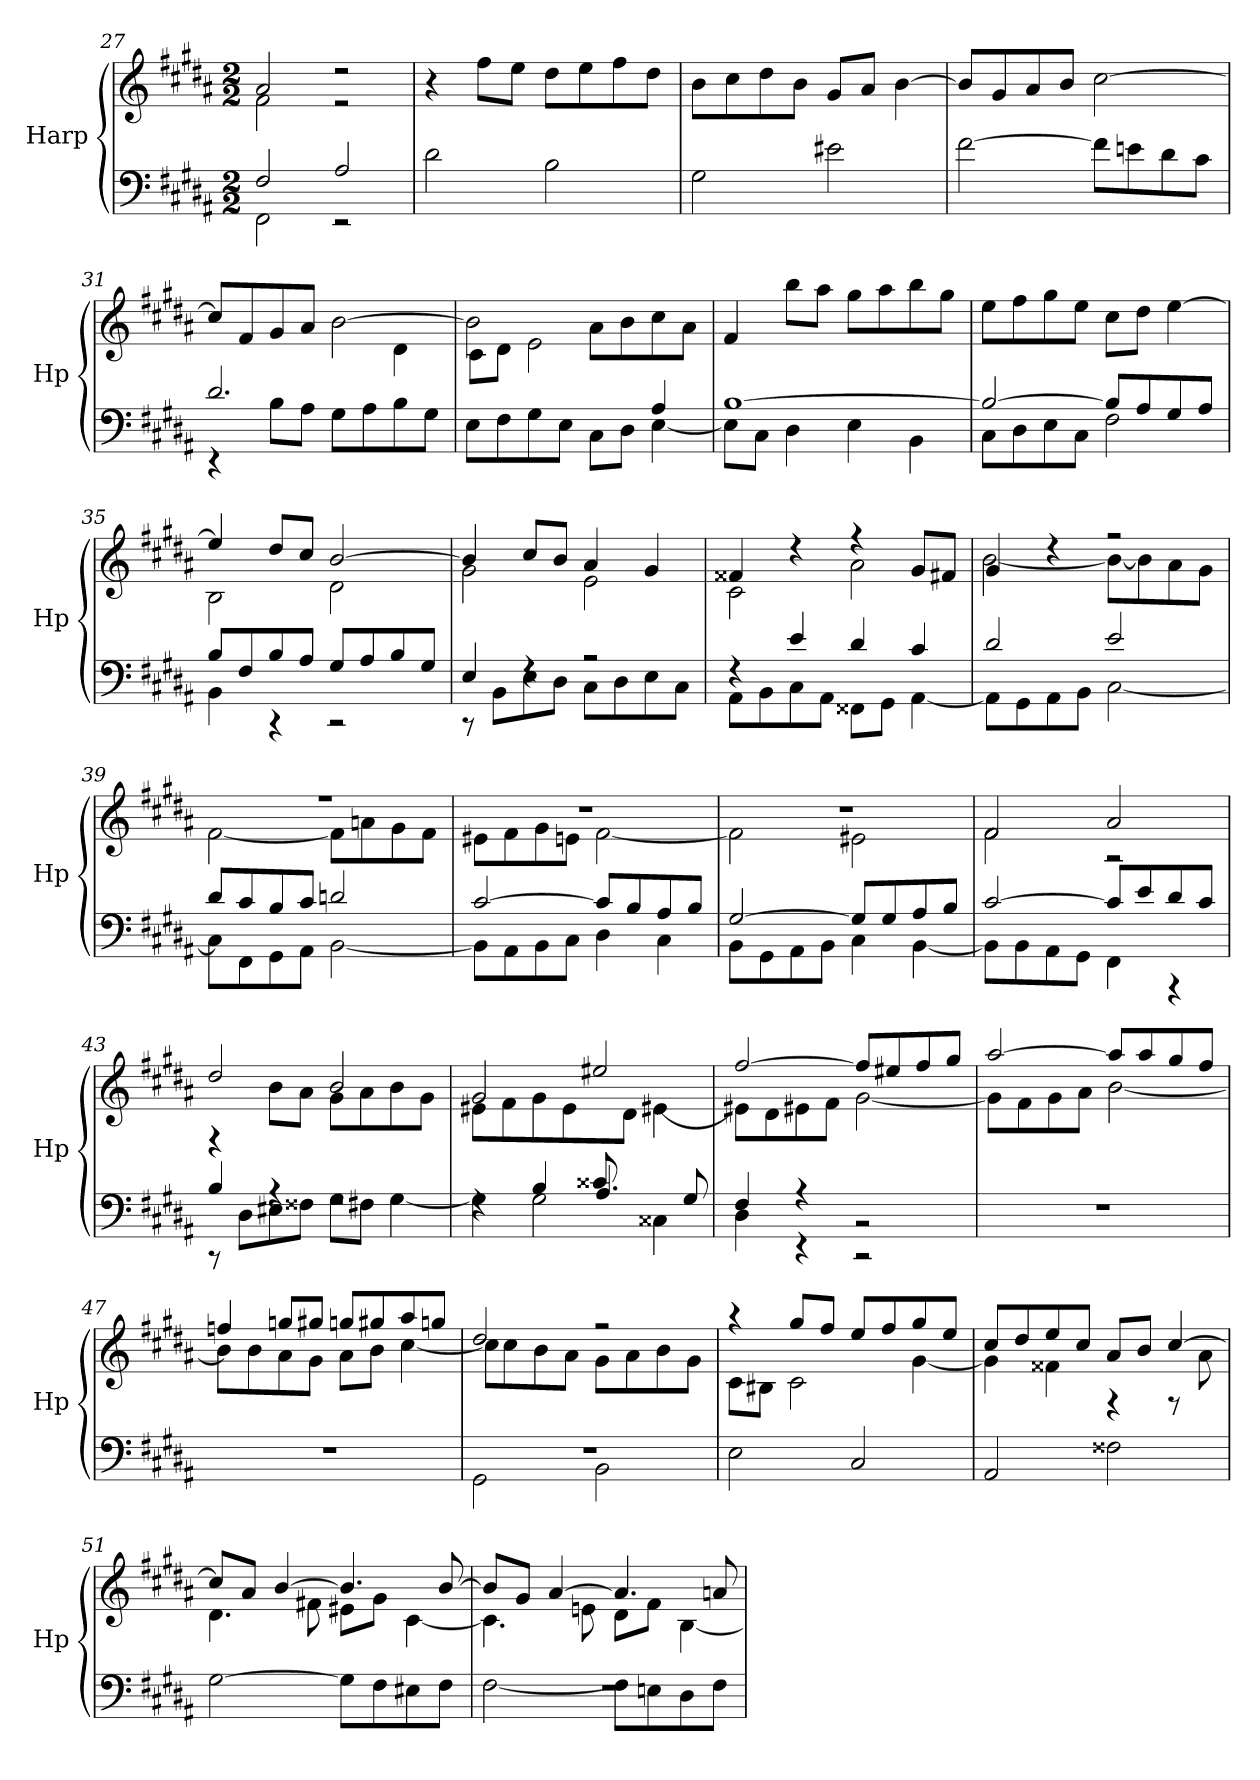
**kern	**kern
*part1	*part1
*staff2	*staff1
*I"Harp	*
*I'Hp	*
*clefF4	*clefG2
*k[f#c#g#d#a#]	*k[f#c#g#d#a#]
*M2/2	*M2/2
=27	=27
*^	*^
2F#/	2FF#\	2a#/	2f#\
2A#/	2r	2r	2r
*v	*v	*	*
*	*v	*v
=28	=28
2d#\	4r
.	8ff#\L
.	8ee\J
2B\	8dd#\L
.	8ee\
.	8ff#\
.	8dd#\J
!!LO:LB:g=z
=29	=29
2G#\	8b\L
.	8cc#\
.	8dd#\
.	8b\J
2e#X\	8g#/L
.	8a#/J
.	[4b\
=30	=30
[2f#\	8b/L]
.	8g#/
.	8a#/
.	8b/J
8f#\L]	[2cc#\
8en\	.
8d#\	.
8c#\J	.
=31	=31
*^	*^
2.d#/	4rEE	8cc#/L]	2.ryy
.	.	8f#/	.
.	8B\L	8g#/	.
.	8A#\J	8a#/J	.
.	8G#\L	[2b\	.
.	8A#\	.	.
4ryy	8B\	.	4d#\
.	8G#\J	.	.
=32	=32	=32	=32
2.ryy	8E\L	2b\]	8c#\L
.	8F#\	.	8d#\J
.	8G#\	.	2e\
.	8E\J	.	.
.	8C#\L	8a#\L	.
.	8D#\J	8b\	.
4A#/	[4E\	8cc#\	4ryy
.	.	8a#\J	.
*	*	*v	*v
!!LO:LB:g=z
=33	=33	=33
[1B	8E\L]	4f#/
.	8C#\J	.
.	4D#\	8bb\L
.	.	8aa#\J
.	4E\	8gg#\L
.	.	8aa#\
.	4BB\	8bb\
.	.	8gg#\J
=34	=34	=34
2B/_	8C#\L	8ee\L
.	8D#\	8ff#\
.	8E\	8gg#\
.	8C#\J	8ee\J
8B/L]	2F#\	8cc#\L
8A#/	.	8dd#\J
8G#/	.	[4ee\
8A#/J	.	.
=35	=35	=35
*	*	*^
8B/L	4BB\	4ee/]	2B\
8F#/	.	.	.
8B/	4rCC	8dd#/L	.
8A#/J	.	8cc#/J	.
8G#/L	2rCC	[2b/	2d#\
8A#/	.	.	.
8B/	.	.	.
8G#/J	.	.	.
=36	=36	=36	=36
4E/	8rCC	4b/]	2g#\
.	8BB\L	.	.
4rF	8E\	8cc#/L	.
.	8D#\J	8b/J	.
2r	8C#\L	4a#/	2e\
.	8D#\	.	.
.	8E\	4g#/	.
.	8C#\J	.	.
!!LO:LB:g=z	!!
=37	=37	=37	=37
4rF	8AA#\L	4f##X/	2c#\
.	8BB\	.	.
4e/	8C#\	4r	.
.	8AA#\J	.	.
4d#/	8FF##X\L	4r	2a#\
.	8GG#\J	.	.
4c#/	[4AA#\	8g#/L	.
.	.	8f#X/J	.
=38	=38	=38	=38
2d#/	8AA#\L]	4g#/	[2b\
.	8GG#\	.	.
.	8AA#\	4rdd	.
.	8BB\J	.	.
2e/	[2C#\	2r	8b\L_
.	.	.	8b\]
.	.	.	8a#\
.	.	.	8g#\J
=39	=39	=39	=39
8d#/L	8C#\L]	1r	[2f#\
8c#/	8FF#\	.	.
8B/	8GG#\	.	.
8c#/J	8AA#\J	.	.
2dn/	[2BB\	.	8f#\L]
.	.	.	8an\
.	.	.	8g#\
.	.	.	8f#\J
=40	=40	=40	=40
[2c#/	8BB\L]	1r	8e#X\L
.	8AA#\	.	8f#\
.	8BB\	.	8g#\
.	8C#\J	.	8en\J
8c#/L]	4D#\	.	[2f#\
8B/	.	.	.
8A#/	4C#\	.	.
8B/J	.	.	.
!!LO:LB:g=z	!!
=41	=41	=41	=41
[2G#/	8BB\L	1r	2f#\]
.	8GG#\	.	.
.	8AA#\	.	.
.	8BB\J	.	.
8G#/L]	4C#\	.	2e#X\
8G#/	.	.	.
8A#/	[4BB\	.	.
8B/J	.	.	.
=42	=42	=42	=42
[2c#/	8BB\L]	2f#/	2f#\
.	8BB\	.	.
.	8AA#\	.	.
.	8GG#\J	.	.
8c#/L]	4FF#\	2a#/	2rA
8e/	.	.	.
8d#/	4rAAA	.	.
8c#/J	.	.	.
=43	=43	=43	=43
4B/	8rCC	2dd#/	4rF
.	8D#\L	.	.
4rA	8E#X\	.	8b\L
.	8F##X\J	.	8a#\J
2rF	8G#\L	2b/	8g#\L
.	8F#X\J	.	8a#\
.	[4G#\	.	8b\
.	.	.	8g#\J
=44	=44	=44	=44
*	*^	*	*
2ryy	4rF	4G#\]	2g#/	8e#X\L
.	.	.	.	8f#\
.	4B/	2G#\	.	8g#\
.	.	.	.	8e#\J
8c##X/L	4.A#/	.	2ee#X/	8ryy
4.ryy	.	.	.	8d#\J
.	.	4C##X\	.	[4e#X\
.	8G#/	.	.	.
*	*v	*v	*	*
!!LO:LB:g=z	!!
=45	=45	=45	=45
4F#/	4D#\	[2ff#/	8e#X\L]
.	.	.	8d#\
4r	4rEE	.	8e#X\
.	.	.	8f#\J
2rBB	2rCC	8ff#/L]	[2g#\
.	.	8ee#X/	.
.	.	8ff#/	.
.	.	8gg#/J	.
*v	*v	*	*
=46	=46	=46
1r	[2aa#/	8g#\L]
.	.	8f#\
.	.	8g#\
.	.	8a#\J
.	8aa#/L]	[2b\
.	8aa#/	.
.	8gg#/	.
.	8ff#/J	.
=47	=47	=47
1r	4ffn/	8b\L]
.	.	8b\
.	8ggn/L	8a#\
.	8gg#X/J	8g#\J
.	8ggn/L	8a#\L
.	8gg#X/	8b\J
.	8aa#/	[4cc#\
.	8ggn/J	.
=48	=48	=48
*^	*	*
1r	2GG#\	2dd#/	8cc#\L]
.	.	.	8cc#\
.	.	.	8b\
.	.	.	8a#\J
.	2BB\	2r	8g#\L
.	.	.	8a#\
.	.	.	8b\
.	.	.	8g#\J
*v	*v	*	*
!!LO:PB:g=z	!!
=49	=49	=49
2E\	4r	8c#\L
.	.	8B#X\J
.	8gg#/L	2c#\
.	8ff#/J	.
2C#/	8ee/L	.
.	8ff#/	.
.	8gg#/	[4g#\
.	8ee/J	.
=50	=50	=50
2AA#/	8cc#/L	4g#\]
.	8dd#/	.
.	8ee/	4f##X\
.	8cc#/J	.
2F##X\	8a#/L	4rF
.	8b/J	.
.	[4cc#/	8rF
.	.	8a#\
=51	=51	=51
[2G#\	8cc#/L]	4.d#\
.	8a#/J	.
.	[4b/	.
.	.	8f#X\
8G#\L]	4.b/]	8e#X\L
8F#\	.	8g#\J
8E#X\	.	[4c#\
8F#\J	[8b/	.
=52	=52	=52
*^	*	*
1rF	[2F#\	8b/L]	4.c#\]
.	.	8g#/J	.
.	.	[4a#/	.
.	.	.	8en\
.	8F#\L]	4.a#/]	8d#\L
.	8En\	.	8f#\J
.	8D#\	.	[4B\
.	8F#\J	8an/	.
*v	*v	*	*
*	*v	*v
=	=
*-	*-
